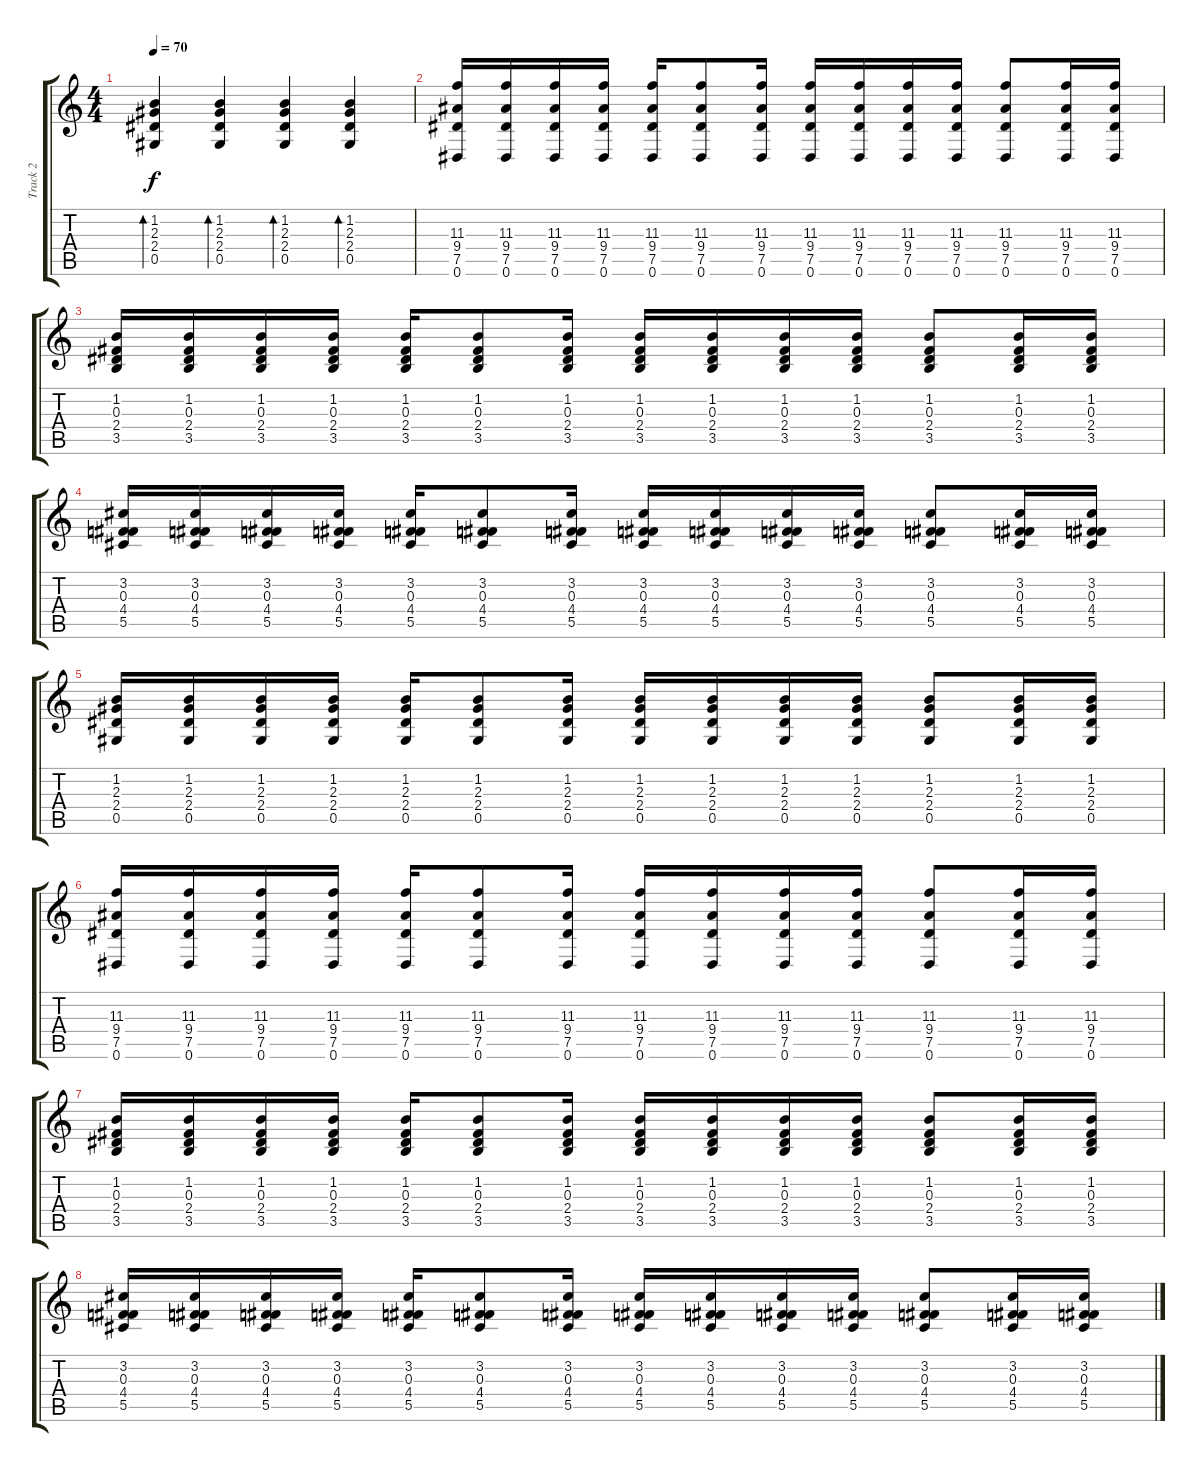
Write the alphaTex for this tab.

\track ("Track 2" "Track 2") {instrument acousticguitarsteel}
\staff {score tabs}
\tuning (Eb4 Bb3 Gb3 Db3 Ab2 Eb2) {hide}
\ts (4 4)
\tempo 70
\clef g2
\ks c
(1.2 2.3 2.4 0.5).4{bd 60 dy f} (1.2 2.3 2.4 0.5).4{bd 60} (1.2 2.3 2.4 0.5).4{bd 60} (1.2 2.3 2.4 0.5).4{bd 60} |
(11.3 9.4 7.5 0.6).16 (11.3 9.4 7.5 0.6).16 (11.3 9.4 7.5 0.6).16 (11.3 9.4 7.5 0.6).16 (11.3 9.4 7.5 0.6).16 (11.3 9.4 7.5 0.6).8 (11.3 9.4 7.5 0.6).16 (11.3 9.4 7.5 0.6).16 (11.3 9.4 7.5 0.6).16 (11.3 9.4 7.5 0.6).16 (11.3 9.4 7.5 0.6).16 (11.3 9.4 7.5 0.6).8 (11.3 9.4 7.5 0.6).16 (11.3 9.4 7.5 0.6).16 |
(1.2 0.3 2.4 3.5).16 (1.2 0.3 2.4 3.5).16 (1.2 0.3 2.4 3.5).16 (1.2 0.3 2.4 3.5).16 (1.2 0.3 2.4 3.5).16 (1.2 0.3 2.4 3.5).8 (1.2 0.3 2.4 3.5).16 (1.2 0.3 2.4 3.5).16 (1.2 0.3 2.4 3.5).16 (1.2 0.3 2.4 3.5).16 (1.2 0.3 2.4 3.5).16 (1.2 0.3 2.4 3.5).8 (1.2 0.3 2.4 3.5).16 (1.2 0.3 2.4 3.5).16 |
(3.2 0.3 4.4 5.5).16 (3.2 0.3 4.4 5.5).16 (3.2 0.3 4.4 5.5).16 (3.2 0.3 4.4 5.5).16 (3.2 0.3 4.4 5.5).16 (3.2 0.3 4.4 5.5).8 (3.2 0.3 4.4 5.5).16 (3.2 0.3 4.4 5.5).16 (3.2 0.3 4.4 5.5).16 (3.2 0.3 4.4 5.5).16 (3.2 0.3 4.4 5.5).16 (3.2 0.3 4.4 5.5).8 (3.2 0.3 4.4 5.5).16 (3.2 0.3 4.4 5.5).16 |
(1.2 2.3 2.4 0.5).16 (1.2 2.3 2.4 0.5).16 (1.2 2.3 2.4 0.5).16 (1.2 2.3 2.4 0.5).16 (1.2 2.3 2.4 0.5).16 (1.2 2.3 2.4 0.5).8 (1.2 2.3 2.4 0.5).16 (1.2 2.3 2.4 0.5).16 (1.2 2.3 2.4 0.5).16 (1.2 2.3 2.4 0.5).16 (1.2 2.3 2.4 0.5).16 (1.2 2.3 2.4 0.5).8 (1.2 2.3 2.4 0.5).16 (1.2 2.3 2.4 0.5).16 |
(11.3 9.4 7.5 0.6).16 (11.3 9.4 7.5 0.6).16 (11.3 9.4 7.5 0.6).16 (11.3 9.4 7.5 0.6).16 (11.3 9.4 7.5 0.6).16 (11.3 9.4 7.5 0.6).8 (11.3 9.4 7.5 0.6).16 (11.3 9.4 7.5 0.6).16 (11.3 9.4 7.5 0.6).16 (11.3 9.4 7.5 0.6).16 (11.3 9.4 7.5 0.6).16 (11.3 9.4 7.5 0.6).8 (11.3 9.4 7.5 0.6).16 (11.3 9.4 7.5 0.6).16 |
(1.2 0.3 2.4 3.5).16 (1.2 0.3 2.4 3.5).16 (1.2 0.3 2.4 3.5).16 (1.2 0.3 2.4 3.5).16 (1.2 0.3 2.4 3.5).16 (1.2 0.3 2.4 3.5).8 (1.2 0.3 2.4 3.5).16 (1.2 0.3 2.4 3.5).16 (1.2 0.3 2.4 3.5).16 (1.2 0.3 2.4 3.5).16 (1.2 0.3 2.4 3.5).16 (1.2 0.3 2.4 3.5).8 (1.2 0.3 2.4 3.5).16 (1.2 0.3 2.4 3.5).16 |
(3.2 0.3 4.4 5.5).16 (3.2 0.3 4.4 5.5).16 (3.2 0.3 4.4 5.5).16 (3.2 0.3 4.4 5.5).16 (3.2 0.3 4.4 5.5).16 (3.2 0.3 4.4 5.5).8 (3.2 0.3 4.4 5.5).16 (3.2 0.3 4.4 5.5).16 (3.2 0.3 4.4 5.5).16 (3.2 0.3 4.4 5.5).16 (3.2 0.3 4.4 5.5).16 (3.2 0.3 4.4 5.5).8 (3.2 0.3 4.4 5.5).16 (3.2 0.3 4.4 5.5).16
